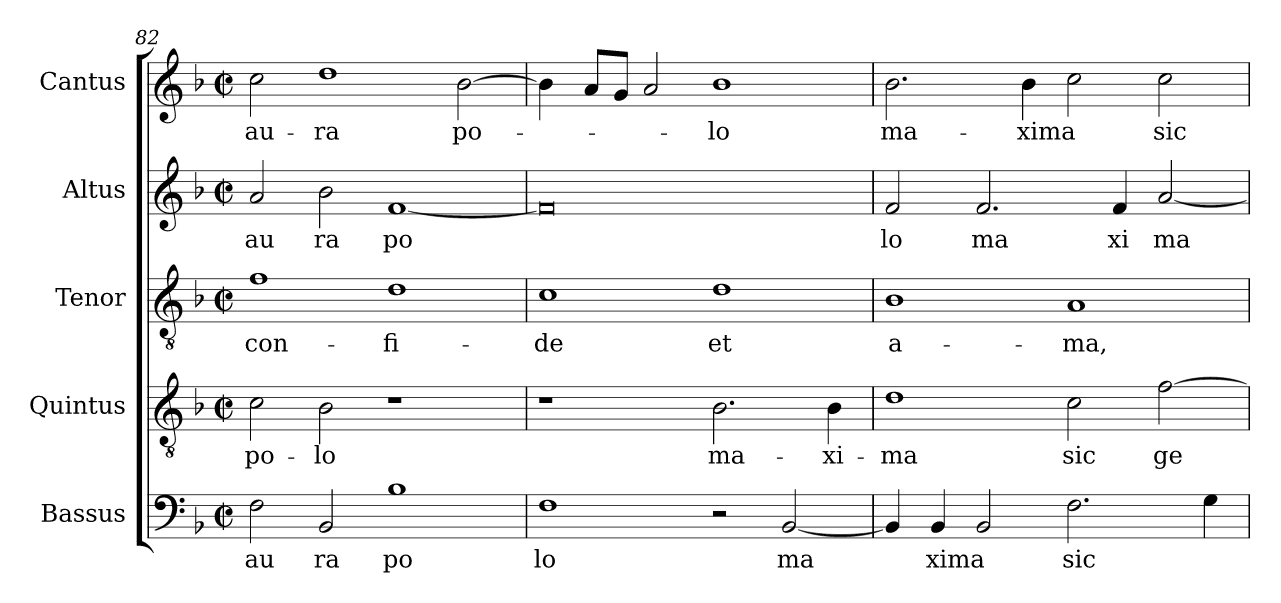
**kern	**text	**kern	**text	**kern	**text	**kern	**text	**kern	**text
*part5	*part5	*part4	*part4	*part3	*part3	*part2	*part2	*part1	*part1
*staff5	*staff5	*staff4	*staff4	*staff3	*staff3	*staff2	*staff2	*staff1	*staff1
*I"Bassus	*	*I"Quintus	*	*I"Tenor	*	*I"Altus	*	*I"Cantus	*
*clefF4	*	*clefGv2	*	*clefGv2	*	*clefG2	*	*clefG2	*
*k[b-]	*	*k[b-]	*	*k[b-]	*	*k[b-]	*	*k[b-]	*
*F:	*	*F:	*	*F:	*	*F:	*	*F:	*
*M2/2	*	*M2/2	*	*M2/2	*	*M2/2	*	*M2/2	*
*met(c|)	*	*met(c|)	*	*met(c|)	*	*met(c|)	*	*met(c|)	*
=82	=82	=82	=82	=82	=82	=82	=82	=82	=82
!	!LO:LY:b:cj	!	!LO:LY:b:cj	!	!LO:LY:b:cj	!	!LO:LY:b:cj	!	!LO:LY:b:cj
2F\	au	2c\	po-	1f	con-	2a/	au	2cc\	au-
!	!LO:LY:b:cj	!	!LO:LY:b:cj	!	!	!	!LO:LY:b:cj	!	!LO:LY:b:cj
2BB-/	ra	2B-\	-lo	.	.	2b-\	ra	1dd	-ra
!	!LO:LY:b:cj	!	!	!	!LO:LY:b:cj	!	!LO:LY:b:cj	!	!
1B-	po	1r	.	1d	-fi-	[<1f	po	.	.
!	!	!	!	!	!	!	!	!	!LO:LY:b:cj
.	.	.	.	.	.	.	.	[>2b-\	po-
=83	=83	=83	=83	=83	=83	=83	=83	=83	=83
!	!LO:LY:b:cj	!	!	!	!LO:LY:b:cj	!	!	!	!
1F	lo	1r	.	1c	-de	0f]	.	4b-\]	.
.	.	.	.	.	.	.	.	8a/L	.
.	.	.	.	.	.	.	.	8g/J	.
.	.	.	.	.	.	.	.	2a/	.
!	!	!	!LO:LY:b:cj	!	!LO:LY:b:cj	!	!	!	!LO:LY:b:cj
2r	.	2.B-\	ma-	1d	et	.	.	1b-	-lo
!	!LO:LY:b	!	!	!	!	!	!	!	!
[<2BB-/	ma	.	.	.	.	.	.	.	.
!	!	!	!LO:LY:b:cj	!	!	!	!	!	!
.	.	4B-\	-xi-	.	.	.	.	.	.
=84	=84	=84	=84	=84	=84	=84	=84	=84	=84
!	!	!	!LO:LY:b:cj	!	!LO:LY:b:cj	!	!LO:LY:b:cj	!	!LO:LY:b:cj
4BB-/]	.	1d	-ma	1B-	a-	2f/	lo	2.b-\	ma-
!	!LO:LY:b	!	!	!	!	!	!	!	!
4BB-/	xima	.	.	.	.	.	.	.	.
!	!	!	!	!	!	!	!LO:LY:b:cj	!	!
2BB-/	.	.	.	.	.	2.f/	ma	.	.
!	!	!	!	!	!	!	!	!	!LO:LY:b
.	.	.	.	.	.	.	.	4b-\	-xima
!	!LO:LY:b	!	!LO:LY:b:cj	!	!LO:LY:b:cj	!	!	!	!
2.F\	sic	2c\	sic	1A	-ma,	.	.	2cc\	.
!	!	!	!	!	!	!	!LO:LY:b:cj	!	!
.	.	.	.	.	.	4f/	xi	.	.
!	!	!	!LO:LY:b:cj	!	!	!	!LO:LY:b	!	!LO:LY:b:cj
.	.	[>2f\	ge-	.	.	[<2a/	ma	2cc\	sic
4G\	.	.	.	.	.	.	.	.	.
=	=	=	=	=	=	=	=	=	=
*-	*-	*-	*-	*-	*-	*-	*-	*-	*-
